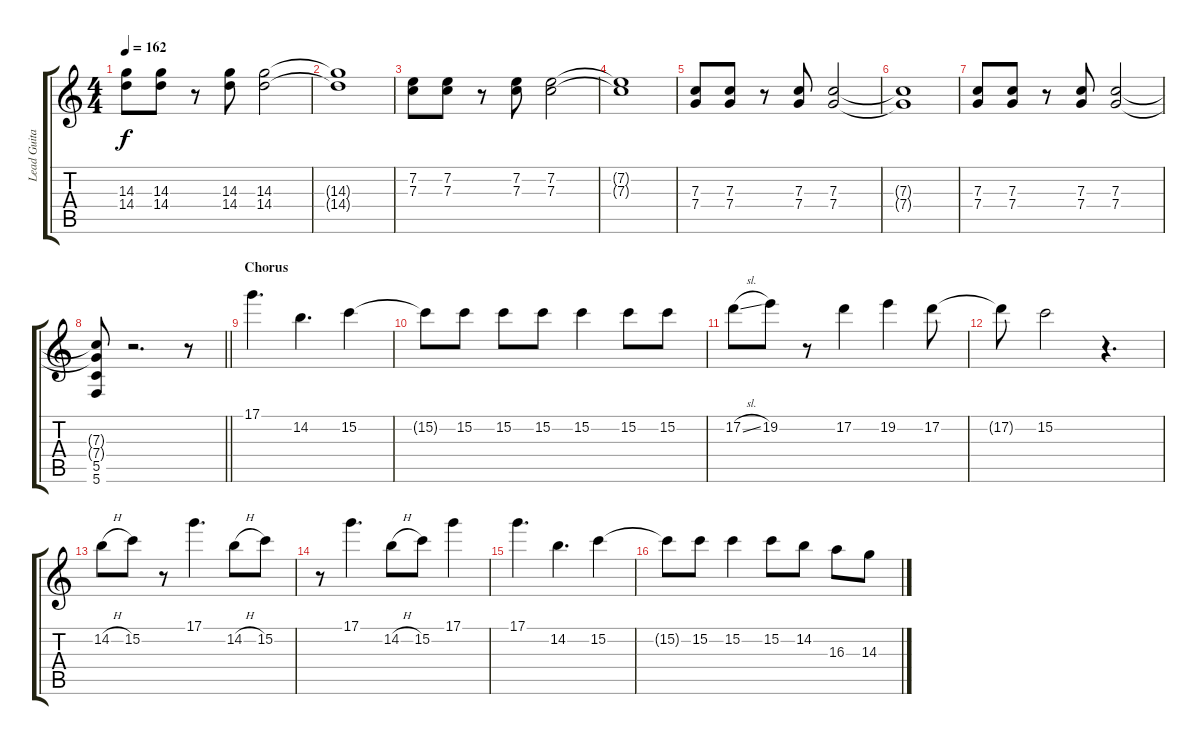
\track ("Lead Guitar" "Lead Guita") {instrument distortionguitar}
\staff {score tabs}
\tuning (D4 A3 F3 C3 G2 C2) {hide}
\ts (4 4)
\tempo 162
\clef g2
\ks c
(14.3 14.4).8{dy f} (14.3 14.4).8 r.8 (14.3 14.4).8 (14.3 14.4).2 |
(14.3{t} 14.4{t}).1 |
(7.2 7.3).8 (7.2 7.3).8 r.8 (7.2 7.3).8 (7.2 7.3).2 |
(7.2{t} 7.3{t}).1 |
(7.3 7.4).8 (7.3 7.4).8 r.8 (7.3 7.4).8 (7.3 7.4).2 |
(7.3{t} 7.4{t}).1 |
(7.3 7.4).8 (7.3 7.4).8 r.8 (7.3 7.4).8 (7.3 7.4).2 |
\barLineRight lightlight
(7.3{t} 7.4{t} 5.5 5.6).8 r.2{d} r.8 |
\section ("" "Chorus")
17.1.4{d} 14.2.4{d} 15.2.4 |
15.2{t}.8 15.2.8 15.2.8 15.2.8 15.2.4 15.2.8 15.2.8 |
17.2{sl}.8 19.2.8 r.8 17.2.4 19.2.4 17.2.8 |
17.2{t}.8 15.2.2 r.4{d} |
14.2{h}.8 15.2.8 r.8 17.1.4{d} 14.2{h}.8 15.2.8 |
r.8 17.1.4{d} 14.2{h}.8 15.2.8 17.1.4 |
17.1.4{d} 14.2.4{d} 15.2.4 |
15.2{t}.8 15.2.8 15.2.4 15.2.8 14.2.8 16.3.8 14.3.8
